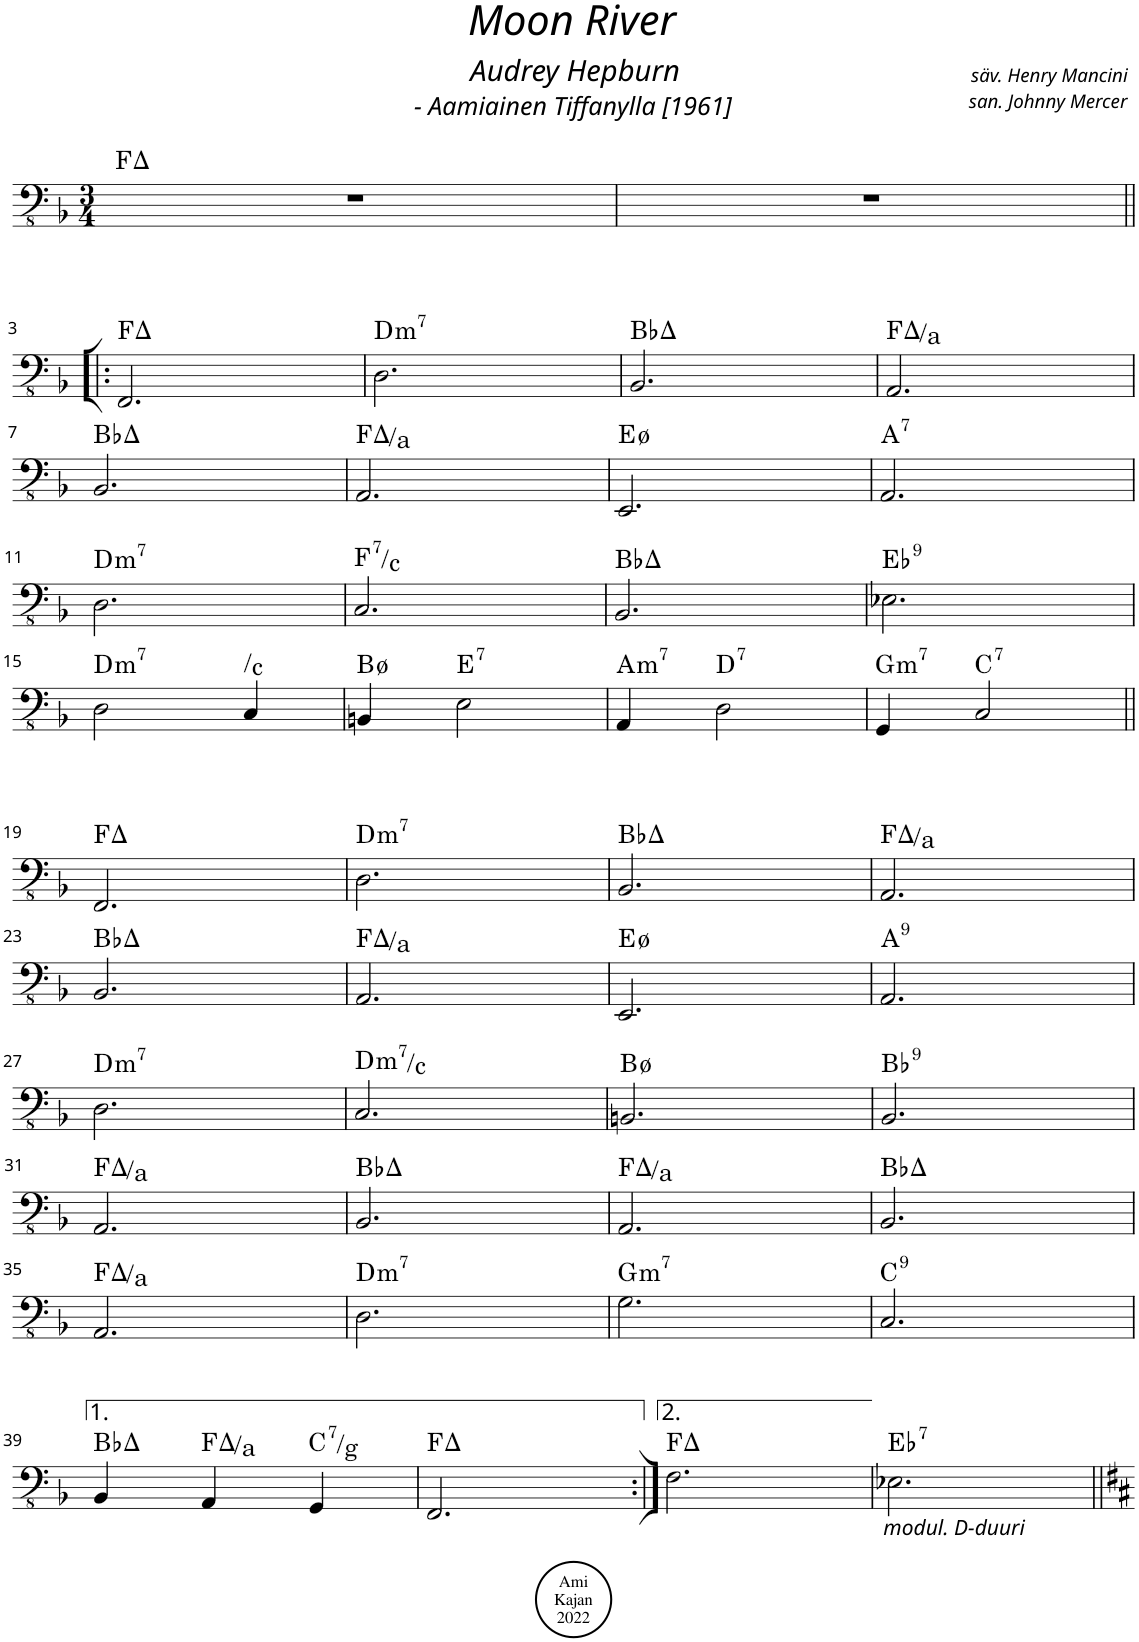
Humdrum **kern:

**kern	**harte
*part1	*part1
*staff1	*
*I"Acoustic Bass	*
*I'Bass	*
*clefFv4	*
*k[b-]	*
*M3/4	*
=1	=1
2.r	F:maj
=2	=2
2.r	.
!!LO:LB:g=z
=3!|:	=3!|:
2.FFF/	F:maj
=4	=4
!	!LO:H:kt=m7
2.DD\	D:min7
=5	=5
2.BBB-/	Bb:maj
=6	=6
2.AAA/	F:maj/3
!!LO:LB:g=z
=7	=7
2.BBB-/	Bb:maj
=8	=8
2.AAA/	F:maj/3
=9	=9
2.EEE/	E:hdim7
=10	=10
!	!LO:H:kt=7
2.AAA/	A:7
!!LO:LB:g=z
=11	=11
!	!LO:H:kt=m7
2.DD\	D:min7
=12	=12
!	!LO:H:kt=7
2.CC/	F:7/5
=13	=13
2.BBB-/	Bb:maj
=14	=14
!	!LO:H:kt=9
2.EE-X\	Eb:9
!!LO:LB:g=z
=15	=15
!	!LO:H:kt=m7
2DD\	D:min7
!	!LO:H:kt=N.C.
4CC/	N
=16	=16
4BBBn/	B:hdim7
!	!LO:H:kt=7
2EE\	E:7
=17	=17
!	!LO:H:kt=m7
4AAA/	A:min7
!	!LO:H:kt=7
2DD\	D:7
=18	=18
!	!LO:H:kt=m7
4GGG/	G:min7
!	!LO:H:kt=7
2CC/	C:7
!!LO:LB:g=z
=19||	=19||
2.FFF/	F:maj
=20	=20
!	!LO:H:kt=m7
2.DD\	D:min7
=21	=21
2.BBB-/	Bb:maj
=22	=22
2.AAA/	F:maj/3
!!LO:LB:g=z
=23	=23
2.BBB-/	Bb:maj
=24	=24
2.AAA/	F:maj/3
=25	=25
2.EEE/	E:hdim7
=26	=26
!	!LO:H:kt=9
2.AAA/	A:9
!!LO:LB:g=z
=27	=27
!	!LO:H:kt=m7
2.DD\	D:min7
=28	=28
!	!LO:H:kt=m7
2.CC/	D:min7/b7
=29	=29
2.BBBn/	B:hdim7
=30	=30
!	!LO:H:kt=9
2.BBB-/	Bb:9
!!LO:LB:g=z
=31	=31
2.AAA/	F:maj/3
=32	=32
2.BBB-/	Bb:maj
=33	=33
2.AAA/	F:maj/3
=34	=34
2.BBB-/	Bb:maj
!!LO:LB:g=z
=35	=35
2.AAA/	F:maj/3
=36	=36
!	!LO:H:kt=m7
2.DD\	D:min7
=37	=37
!	!LO:H:kt=m7
2.GG\	G:min7
=38	=38
!	!LO:H:kt=9
2.CC/	C:9
!!LO:LB:g=z
=39	=39
4BBB-/	Bb:maj
4AAA/	F:maj/3
!	!LO:H:kt=7
4GGG/	C:7/5
=40	=40
2.FFF/	F:maj
=41:|!	=41:|!
2.FF\	F:maj
=42	=42
!LO:TX:b:i:t=modul. D-duuri	!LO:H:kt=7
2.EE-X\	Eb:7
=||	=||
*-	*-
